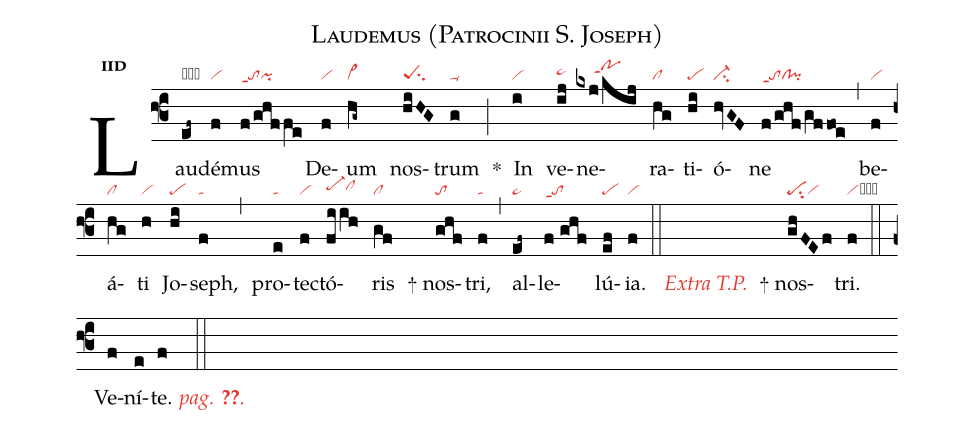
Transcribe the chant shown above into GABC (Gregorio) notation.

name:Laudemus (Patrocinii S. Joseph);
office-part:in;
mode:2d;
nabc-lines:1;
%%
initial-style: 1;
name: Laudemus;
mode:2;
office-part: Invitatorium;
annotation: Inv.;
annotation:ii;
nabc-lines:1;
%%
(f3) Lau(ef~|obpe~)dé(f|vi)mus(f/ghf/fe|toppt1pi) De(f|vi)um(hg~|vi>) nos(hiHG|peSsu2)trum(g|ta-) <sp>*</sp>(;) In(i|vi) ve(ij|pe~hh)ne(kxj/kij|/////pohjppt1)ra(hg|cl)ti(hi|pe)ó(hvGF|ci-)ne(f/ghf/gffoe|toppt1cl!pi) (,) be(f|vi)á(hg|cl)ti(h|vi) Jo(hi|pe)seph,(f|ta) (,) pro(e|ta)tec(f|vi)tó(fiih|pe-hhclhh)ris(gf|cl) <sp>+</sp> nos(ghf|to)tri,(f|ta) (,) al(ef~|pe~)le(f//ghf|toppt1)lú(ef|pe){ia}.(f|vi) (::) <c><i>Extra T.P.</i></c>() <sp>+</sp> nos(ghFEf|pesu2vi)tri.(f|vicb) (::)
<nlba>Ve(f)ní(e)t{e}. <c><i>pag. <v>\pageref{M-ORIP2d}</v>.</i></c></nlba>(f ::)
